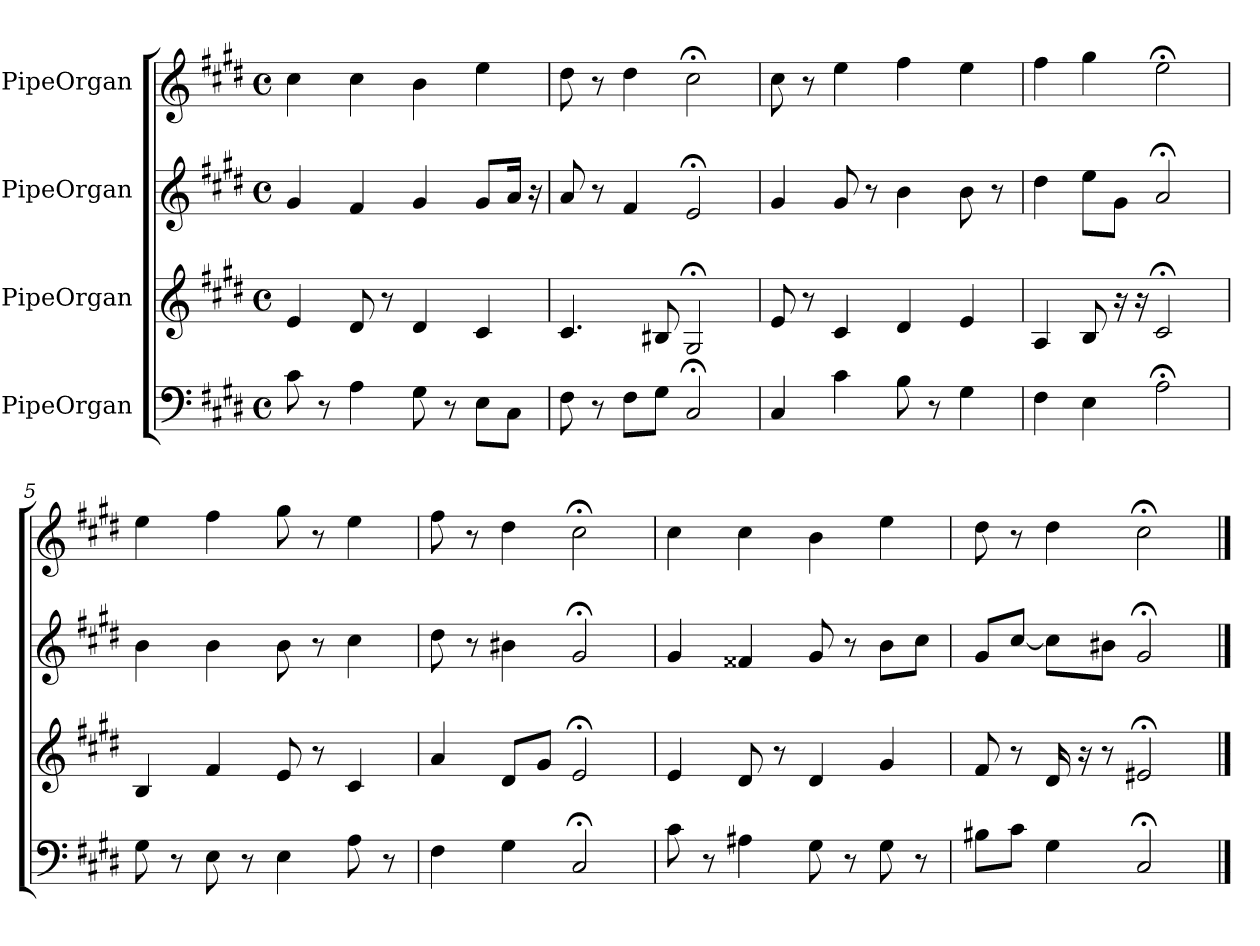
**kern	**kern	**kern	**kern
*part4	*part3	*part2	*part1
*staff4	*staff3	*staff2	*staff1
*I"PipeOrgan	*I"PipeOrgan	*I"PipeOrgan	*I"PipeOrgan
*k[f#c#g#d#]	*k[f#c#g#d#]	*k[f#c#g#d#]	*k[f#c#g#d#]
*c#:	*c#:	*c#:	*c#:
*M4/4	*M4/4	*M4/4	*M4/4
*met(c)	*met(c)	*met(c)	*met(c)
*MM60	*MM60	*MM60	*MM60
=1	=1	=1	=1
8c#	4e	4g#	4cc#
8r	.	.	.
4A	8d#	4f#	4cc#
.	8r	.	.
8G#	4d#	4g#	4b
8r	.	.	.
8EL	4c#	8g#L	4ee
8C#J	.	16aJk	.
.	.	16r	.
=2	=2	=2	=2
8F#	4.c#	8a	8dd#
8r	.	8r	8r
8F#L	.	4f#	4dd#
8G#J	8B#X	.	.
2C#;<	2G#;<	2e;<	2cc#;<
=3	=3	=3	=3
4C#	8e	4g#	8cc#
.	8r	.	8r
4c#	4c#	8g#	4ee
.	.	8r	.
8B	4d#	4b	4ff#
8r	.	.	.
4G#	4e	8b	4ee
.	.	8r	.
=4	=4	=4	=4
4F#	4A	4dd#	4ff#
4E	8B	8eeL	4gg#
.	16r	8g#J	.
.	16r	.	.
2A;<	2c#;<	2a;<	2ee;<
=5	=5	=5	=5
8G#	4B	4b	4ee
8r	.	.	.
8E	4f#	4b	4ff#
8r	.	.	.
4E	8e	8b	8gg#
.	8r	8r	8r
8A	4c#	4cc#	4ee
8r	.	.	.
=6	=6	=6	=6
4F#	4a	8dd#	8ff#
.	.	8r	8r
4G#	8d#L	4b#X	4dd#
.	8g#J	.	.
2C#;<	2e;<	2g#;<	2cc#;<
=7	=7	=7	=7
8c#	4e	4g#	4cc#
8r	.	.	.
4A#X	8d#	4f##X	4cc#
.	8r	.	.
8G#	4d#	8g#	4b
8r	.	8r	.
8G#	4g#	8bL	4ee
8r	.	8cc#J	.
=8	=8	=8	=8
8B#XL	8f#	8g#L	8dd#
8c#J	8r	[8cc#J	8r
4G#	16d#	8cc#L]	4dd#
.	16r	.	.
.	8r	8b#XJ	.
2C#;<	2e#X;<	2g#;<	2cc#;<
==	==	==	==
*-	*-	*-	*-
